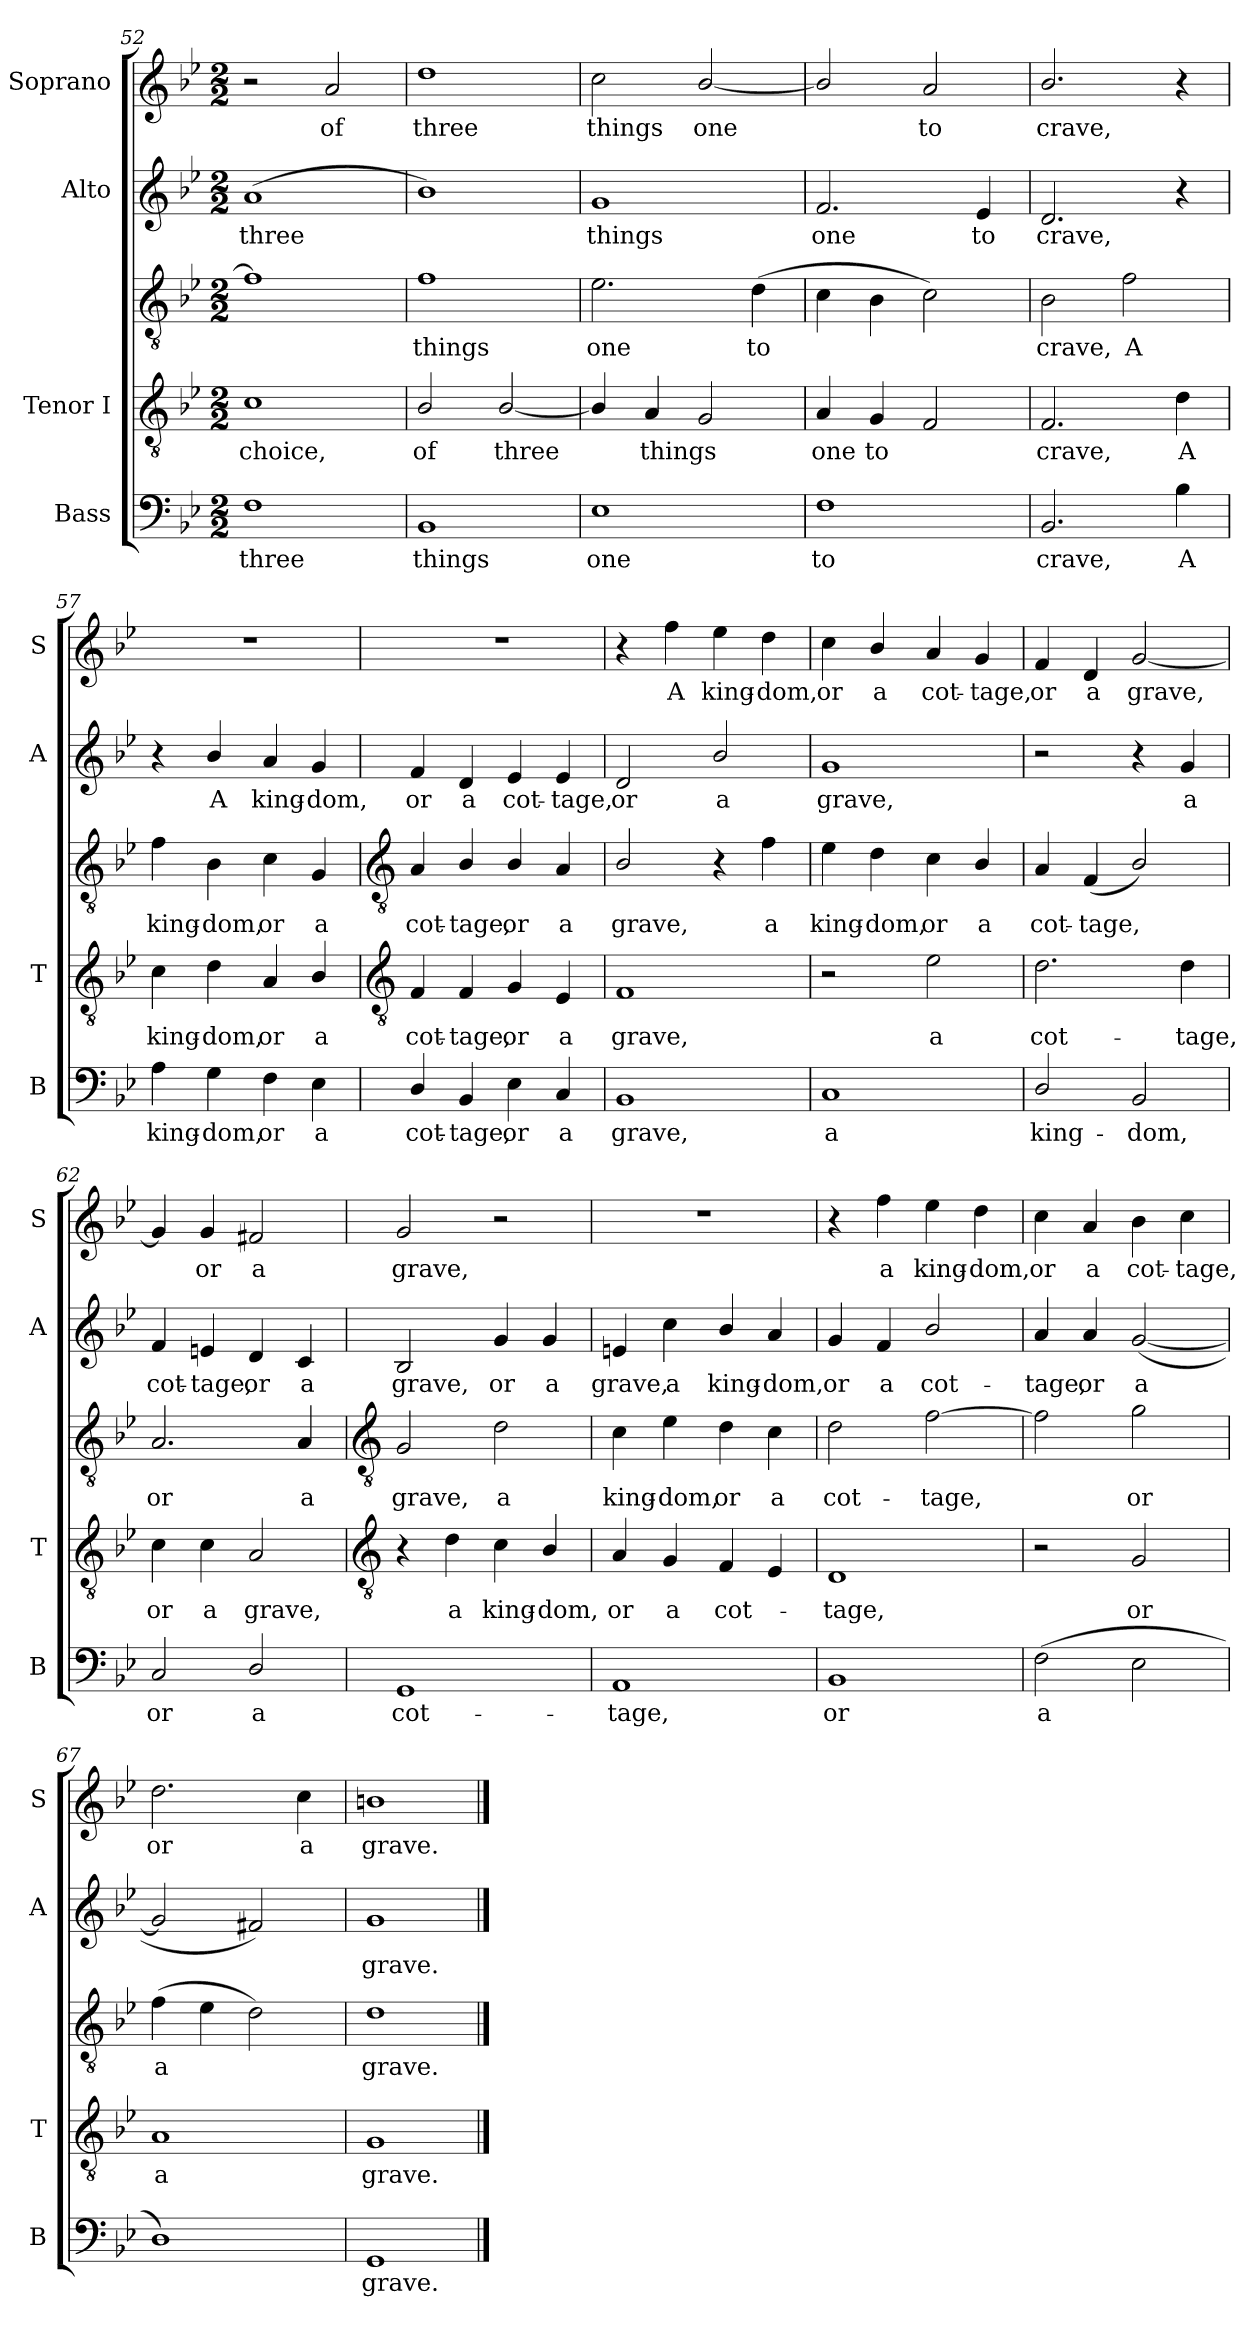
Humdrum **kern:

**kern	**text	**kern	**text	**kern	**text	**kern	**text	**kern	**text
*part4	*part4	*part3	*part3	*part3	*part3	*part2	*part2	*part1	*part1
*staff5	*staff5	*staff4	*staff4	*staff3	*staff3	*staff2	*staff2	*staff1	*staff1
*I"Bass	*	*I"Tenor I	*	*	*	*I"Alto	*	*I"Soprano	*
*I'B	*	*I'T	*	*	*	*I'A	*	*I'S	*
*clefF4	*	*clefGv2	*	*clefGv2	*	*clefG2	*	*clefG2	*
*k[b-e-]	*	*k[b-e-]	*	*k[b-e-]	*	*k[b-e-]	*	*k[b-e-]	*
*B-:	*	*B-:	*	*B-:	*	*B-:	*	*B-:	*
*M2/2	*	*M2/2	*	*M2/2	*	*M2/2	*	*M2/2	*
=52	=52	=52	=52	=52	=52	=52	=52	=52	=52
!	!LO:LY:b	!	!LO:LY:b	!	!	!	!LO:LY:b	!	!
1F	three	1c	choice,	1f]	.	(<1a	three	2r	.
!	!	!	!	!	!	!	!	!	!LO:LY:b
.	.	.	.	.	.	.	.	2a	of
=53	=53	=53	=53	=53	=53	=53	=53	=53	=53
!	!LO:LY:b	!	!LO:LY:b	!	!LO:LY:b	!	!	!	!LO:LY:b
1BB-	things	2B-/	of	1f	things	1b-)	.	1dd	three
!	!	!	!LO:LY:b	!	!	!	!	!	!
.	.	[2B-/	three	.	.	.	.	.	.
=54	=54	=54	=54	=54	=54	=54	=54	=54	=54
!	!LO:LY:b	!	!	!	!LO:LY:b	!	!LO:LY:b	!	!LO:LY:b
1E-	one	4B-/]	.	2.e-	one	1g	things	2cc	things
!	!	!	!LO:LY:b	!	!	!	!	!	!
.	.	4A	things	.	.	.	.	.	.
!	!	!	!	!	!	!	!	!	!LO:LY:b
.	.	2G	.	.	.	.	.	[2b-/	one
!	!	!	!	!	!LO:LY:b	!	!	!	!
.	.	.	.	(>4d	to	.	.	.	.
=55	=55	=55	=55	=55	=55	=55	=55	=55	=55
!	!LO:LY:b	!	!LO:LY:b	!	!	!	!LO:LY:b	!	!
1F	to	4A	one	4c	.	2.f	one	2b-/]	.
!	!	!	!LO:LY:b	!	!	!	!	!	!
.	.	4G	to	4B-	.	.	.	.	.
!	!	!	!	!	!	!	!	!	!LO:LY:b
.	.	2F	.	2c)	.	.	.	2a	to
!	!	!	!	!	!	!	!LO:LY:b	!	!
.	.	.	.	.	.	4e-	to	.	.
=56	=56	=56	=56	=56	=56	=56	=56	=56	=56
!	!LO:LY:b	!	!LO:LY:b	!	!LO:LY:b	!	!LO:LY:b	!	!LO:LY:b
2.BB-	crave,	2.F	crave,	2B-	crave,	2.d	crave,	2.b-/	crave,
!	!	!	!	!	!LO:LY:b	!	!	!	!
.	.	.	.	2f	A	.	.	.	.
!	!LO:LY:b	!	!LO:LY:b	!	!	!	!	!	!
4B-	A	4d	A	.	.	4r	.	4r	.
=57	=57	=57	=57	=57	=57	=57	=57	=57	=57
!	!LO:LY:b	!	!LO:LY:b	!	!LO:LY:b	!	!	!	!
4A	king-	4c	king-	4f	king-	4r	.	1r	.
!	!LO:LY:b	!	!LO:LY:b	!	!LO:LY:b	!	!LO:LY:b	!	!
4G	-dom,	4d	-dom,	4B-	-dom,	4b-/	A	.	.
!	!LO:LY:b	!	!LO:LY:b	!	!LO:LY:b	!	!LO:LY:b	!	!
4F	or	4A	or	4c	or	4a	king-	.	.
!	!LO:LY:b	!	!LO:LY:b	!	!LO:LY:b	!	!LO:LY:b	!	!
4E-	a	4B-/	a	4G	a	4g	-dom,	.	.
!!LO:LB:g=z
=58	=58	=58	=58	=58	=58	=58	=58	=58	=58
*	*	*clefGv2	*	*clefGv2	*	*	*	*	*
!	!LO:LY:b	!	!LO:LY:b	!	!LO:LY:b	!	!LO:LY:b	!	!
4D/	cot-	4F	cot-	4A	cot-	4f	or	1r	.
!	!LO:LY:b	!	!LO:LY:b	!	!LO:LY:b	!	!LO:LY:b	!	!
4BB-	-tage,	4F	-tage,	4B-/	-tage,	4d	a	.	.
!	!LO:LY:b	!	!LO:LY:b	!	!LO:LY:b	!	!LO:LY:b	!	!
4E-	or	4G	or	4B-/	or	4e-	cot-	.	.
!	!LO:LY:b	!	!LO:LY:b	!	!LO:LY:b	!	!LO:LY:b	!	!
4C	a	4E-	a	4A	a	4e-	-tage,	.	.
=59	=59	=59	=59	=59	=59	=59	=59	=59	=59
!	!LO:LY:b	!	!LO:LY:b	!	!LO:LY:b	!	!LO:LY:b	!	!
1BB-	grave,	1F	grave,	2B-/	grave,	2d	or	4r	.
!	!	!	!	!	!	!	!	!	!LO:LY:b
.	.	.	.	.	.	.	.	4ff	A
!	!	!	!	!	!	!	!LO:LY:b	!	!LO:LY:b
.	.	.	.	4r	.	2b-/	a	4ee-	king-
!	!	!	!	!	!LO:LY:b	!	!	!	!LO:LY:b
.	.	.	.	4f	a	.	.	4dd	-dom,
=60	=60	=60	=60	=60	=60	=60	=60	=60	=60
!	!LO:LY:b	!	!	!	!LO:LY:b	!	!LO:LY:b	!	!LO:LY:b
1C	a	2r	.	4e-	king-	1g	grave,	4cc	or
!	!	!	!	!	!LO:LY:b	!	!	!	!LO:LY:b
.	.	.	.	4d	-dom,	.	.	4b-/	a
!	!	!	!LO:LY:b	!	!LO:LY:b	!	!	!	!LO:LY:b
.	.	2e-	a	4c	or	.	.	4a	cot-
!	!	!	!	!	!LO:LY:b	!	!	!	!LO:LY:b
.	.	.	.	4B-/	a	.	.	4g	-tage,
=61	=61	=61	=61	=61	=61	=61	=61	=61	=61
!	!LO:LY:b	!	!LO:LY:b	!	!LO:LY:b	!	!	!	!LO:LY:b
2D/	king-	2.d	cot-	4A	cot-	2r	.	4f	or
!	!	!	!	!	!LO:LY:b	!	!	!	!LO:LY:b
.	.	.	.	(<4F	-tage,	.	.	4d	a
!	!LO:LY:b	!	!	!	!	!	!	!	!LO:LY:b
2BB-	-dom,	.	.	2B-/)	.	4r	.	[2g	grave,
!	!	!	!LO:LY:b	!	!	!	!LO:LY:b	!	!
.	.	4d	-tage,	.	.	4g	a	.	.
=62	=62	=62	=62	=62	=62	=62	=62	=62	=62
!	!LO:LY:b	!	!LO:LY:b	!	!LO:LY:b	!	!LO:LY:b	!	!
2C	or	4c	or	2.A	or	4f	cot-	4g]	.
!	!	!	!LO:LY:b	!	!	!	!LO:LY:b	!	!LO:LY:b
.	.	4c	a	.	.	4en	-tage,	4g	or
!	!LO:LY:b	!	!LO:LY:b	!	!	!	!LO:LY:b	!	!LO:LY:b
2D/	a	2A	grave,	.	.	4d	or	2f#X	a
!	!	!	!	!	!LO:LY:b	!	!LO:LY:b	!	!
.	.	.	.	4A	a	4c	a	.	.
!!LO:LB:g=z
=63	=63	=63	=63	=63	=63	=63	=63	=63	=63
*	*	*clefGv2	*	*clefGv2	*	*	*	*	*
!	!LO:LY:b	!	!	!	!LO:LY:b	!	!LO:LY:b	!	!LO:LY:b
1GG	cot-	4r	.	2G	grave,	2B-	grave,	2g	grave,
!	!	!	!LO:LY:b	!	!	!	!	!	!
.	.	4d	a	.	.	.	.	.	.
!	!	!	!LO:LY:b	!	!LO:LY:b	!	!LO:LY:b	!	!
.	.	4c	king-	2d	a	4g	or	2r	.
!	!	!	!LO:LY:b	!	!	!	!LO:LY:b	!	!
.	.	4B-/	-dom,	.	.	4g	a	.	.
=64	=64	=64	=64	=64	=64	=64	=64	=64	=64
!	!LO:LY:b	!	!LO:LY:b	!	!LO:LY:b	!	!LO:LY:b	!	!
1AA	-tage,	4A	or	4c	king-	4en	grave,	1r	.
!	!	!	!LO:LY:b	!	!LO:LY:b	!	!LO:LY:b	!	!
.	.	4G	a	4e-	-dom,	4cc	a	.	.
!	!	!	!LO:LY:b	!	!LO:LY:b	!	!LO:LY:b	!	!
.	.	4F	cot-	4d	or	4b-/	king-	.	.
!	!	!	!	!	!LO:LY:b	!	!LO:LY:b	!	!
.	.	4E-	.	4c	a	4a	-dom,	.	.
=65	=65	=65	=65	=65	=65	=65	=65	=65	=65
!	!LO:LY:b	!	!LO:LY:b	!	!LO:LY:b	!	!LO:LY:b	!	!
1BB-	or	1D	tage,	2d	cot-	4g	or	4r	.
!	!	!	!	!	!	!	!LO:LY:b	!	!LO:LY:b
.	.	.	.	.	.	4f	a	4ff	a
!	!	!	!	!	!LO:LY:b	!	!LO:LY:b	!	!LO:LY:b
.	.	.	.	[2f	-tage,	2b-/	cot-	4ee-	king-
!	!	!	!	!	!	!	!	!	!LO:LY:b
.	.	.	.	.	.	.	.	4dd	-dom,
=66	=66	=66	=66	=66	=66	=66	=66	=66	=66
!	!LO:LY:b	!	!	!	!	!	!LO:LY:b	!	!LO:LY:b
(>2F	a	2r	.	2f]	.	4a	-tage,	4cc	or
!	!	!	!	!	!	!	!LO:LY:b	!	!LO:LY:b
.	.	.	.	.	.	4a	or	4a	a
!	!	!	!LO:LY:b	!	!LO:LY:b	!	!LO:LY:b	!	!LO:LY:b
2E-	.	2G	or	2g	or	(<[2g	a	4b-	cot-
!	!	!	!	!	!	!	!	!	!LO:LY:b
.	.	.	.	.	.	.	.	4cc	-tage,
=67	=67	=67	=67	=67	=67	=67	=67	=67	=67
!	!	!	!LO:LY:b	!	!LO:LY:b	!	!	!	!LO:LY:b
1D)	.	1A	a	(>4f	a	2g]	.	2.dd	or
.	.	.	.	4e-	.	.	.	.	.
.	.	.	.	2d)	.	2f#X)	.	.	.
!	!	!	!	!	!	!	!	!	!LO:LY:b
.	.	.	.	.	.	.	.	4cc	a
=68	=68	=68	=68	=68	=68	=68	=68	=68	=68
!	!LO:LY:b	!	!LO:LY:b	!	!LO:LY:b	!	!LO:LY:b	!	!LO:LY:b
1GG	grave.	1G	grave.	1d	grave.	1g	grave.	1bn	grave.
==	==	==	==	==	==	==	==	==	==
*-	*-	*-	*-	*-	*-	*-	*-	*-	*-
